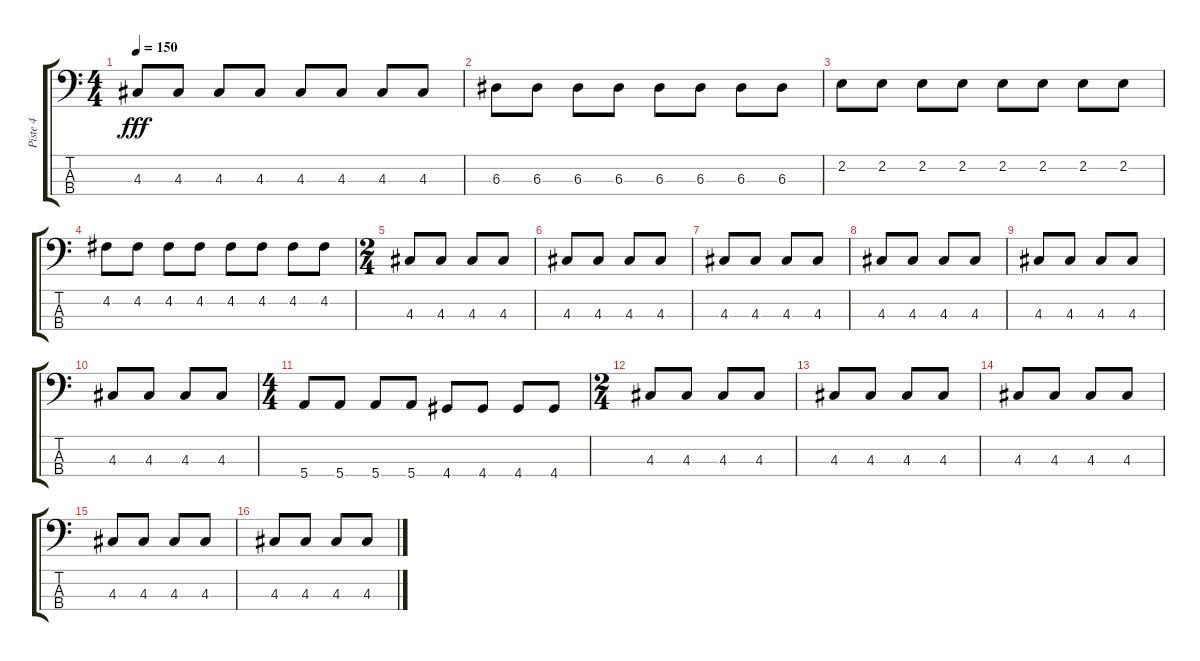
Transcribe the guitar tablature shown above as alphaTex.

\track ("Piste 4" "Piste 4") {instrument electricbassfinger}
\staff {score tabs}
\tuning (G2 D2 A1 E1) {hide}
\ts (4 4)
\tempo 150
\clef f4
\ks c
4.3.8{dy fff} 4.3.8 4.3.8 4.3.8 4.3.8 4.3.8 4.3.8 4.3.8 |
6.3.8 6.3.8 6.3.8 6.3.8 6.3.8 6.3.8 6.3.8 6.3.8 |
2.2.8 2.2.8 2.2.8 2.2.8 2.2.8 2.2.8 2.2.8 2.2.8 |
4.2.8 4.2.8 4.2.8 4.2.8 4.2.8 4.2.8 4.2.8 4.2.8 |
\ts (2 4)
4.3.8 4.3.8 4.3.8 4.3.8 |
4.3.8 4.3.8 4.3.8 4.3.8 |
4.3.8 4.3.8 4.3.8 4.3.8 |
4.3.8 4.3.8 4.3.8 4.3.8 |
4.3.8 4.3.8 4.3.8 4.3.8 |
4.3.8 4.3.8 4.3.8 4.3.8 |
\ts (4 4)
5.4.8 5.4.8 5.4.8 5.4.8 4.4.8 4.4.8 4.4.8 4.4.8 |
\ts (2 4)
4.3.8 4.3.8 4.3.8 4.3.8 |
4.3.8 4.3.8 4.3.8 4.3.8 |
4.3.8 4.3.8 4.3.8 4.3.8 |
4.3.8 4.3.8 4.3.8 4.3.8 |
4.3.8 4.3.8 4.3.8 4.3.8
